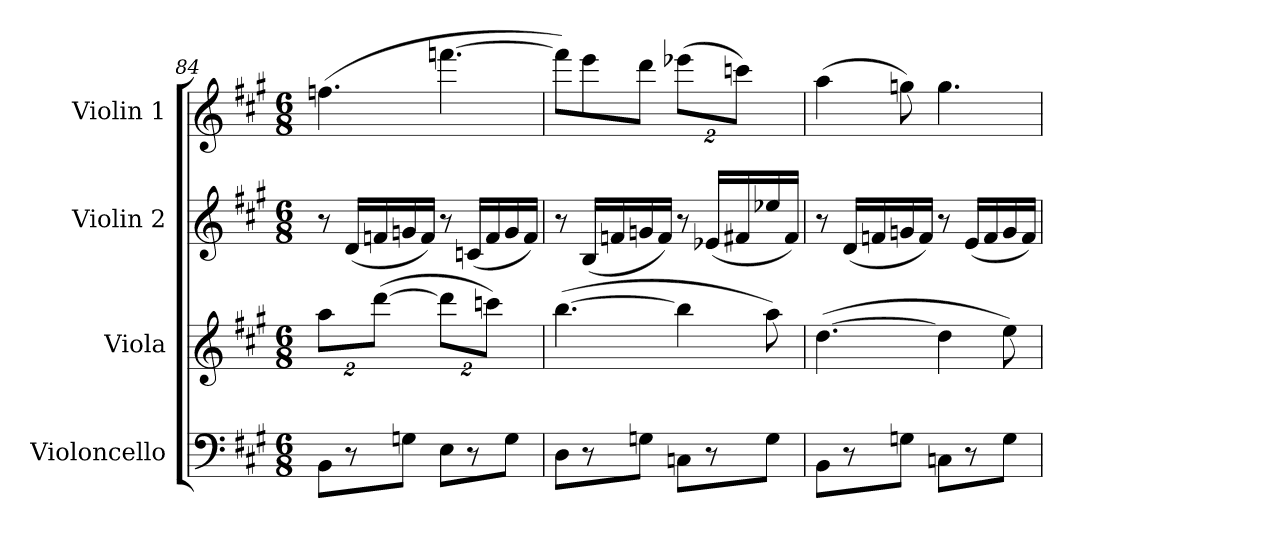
**kern	**kern	**kern	**kern
*part4	*part3	*part2	*part1
*staff4	*staff3	*staff2	*staff1
*I"Violoncello	*I"Viola	*I"Violin 2	*I"Violin 1
*I'Vc	*I'Vla	*I'Vln	*I'Vln
*clefF4	*clefG2	*clefG2	*clefG2
*k[f#c#g#]	*k[f#c#g#]	*k[f#c#g#]	*k[f#c#g#]
*M6/8	*M6/8	*M6/8	*M6/8
*	*Xbrackettup	*	*
=84	=84	=84	=84
8BB\L	16%3aa\L	8r	(4.ffn\
8r	.	(16d/LL	.
.	([16%3ddd\J	16fn/	.
8Gn\J	.	16gn/	.
.	.	16f/JJ)	.
8E\L	16%3ddd\L]	8r	[4.fffn\
8r	.	(16cn/LL	.
.	16%3cccn\J)	16f/	.
8G\J	.	16g/	.
.	.	16f/JJ)	.
=85	=85	=85	=85
8D\L	([4.bb\	8r	8fff\L])
8r	.	(16B/LL	8eee\
.	.	16fn/	.
8Gn\J	.	16gn/	8ddd\J
.	.	16f/JJ)	.
8Cn\L	4bb\]	8r	(16%3eee-X\L
8r	.	(16e-X/LL	.
.	.	16f#X/	16%3cccn\J)
8G\J	8aa\)	16ee-X/	.
.	.	16f#/JJ)	.
!!LO:LB:g=z
=86	=86	=86	=86
8BB\L	([4.dd\	8r	(4aa\
8r	.	(16d/LL	.
.	.	16fn/	.
8Gn\J	.	16gn/	8ggn\)
.	.	16f/JJ)	.
8Cn\L	4dd\]	8r	4.gg\
8r	.	(16e/LL	.
.	.	16f/	.
8G\J	8ee\)	16g/	.
.	.	16f/JJ)	.
=	=	=	=
*-	*-	*-	*-
